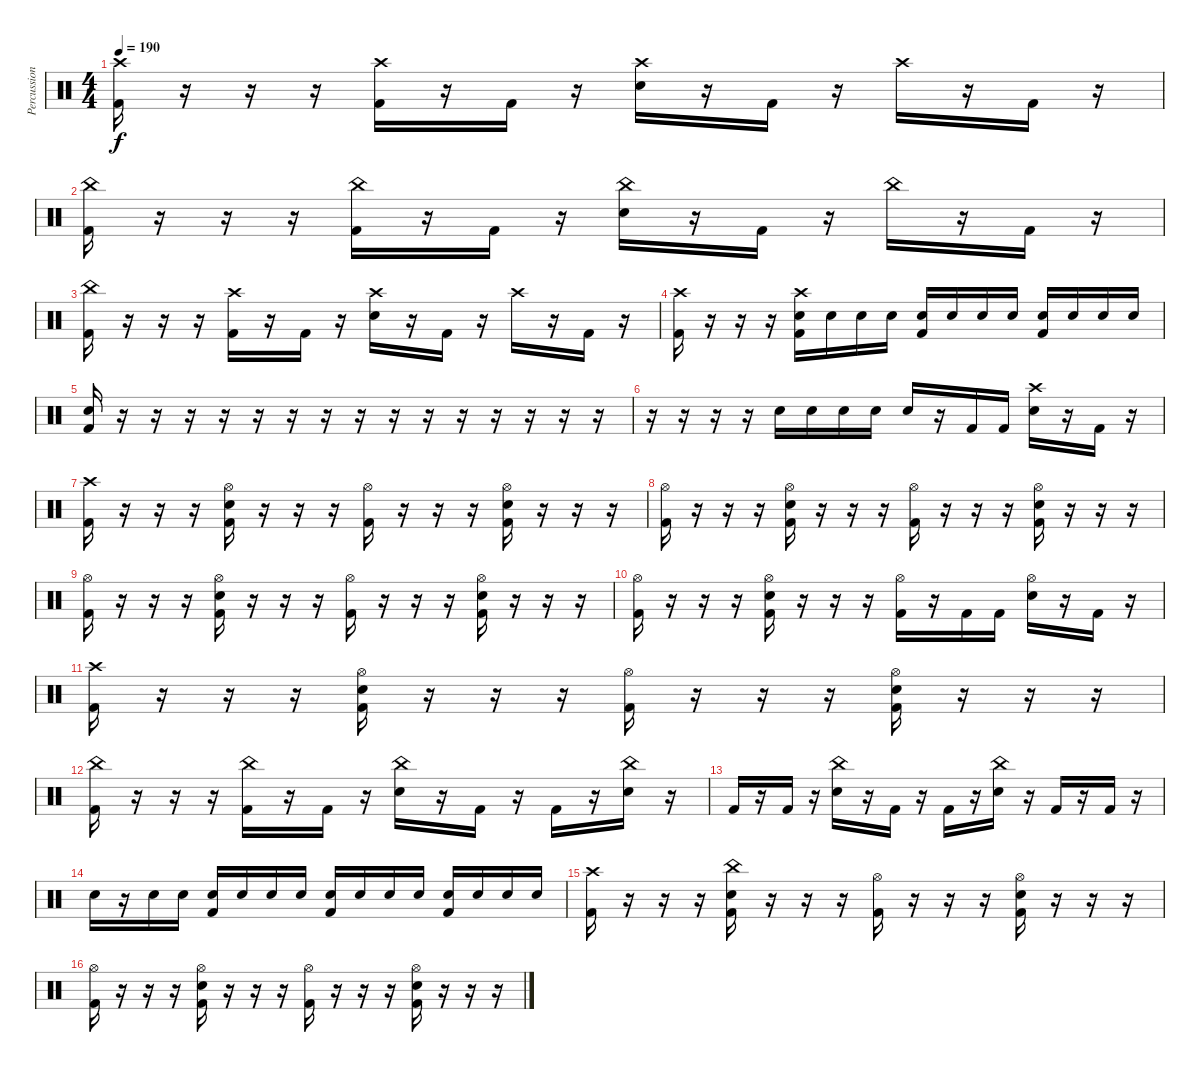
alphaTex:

\track ("Percussion" "Percussion") {instrument percussion}
\staff {score}
\articulation defaults
\ts (4 4)
\tempo 190
\clef neutral
\ks c
("Crash high (hit)" "Kick (hit) 2").16{dy f} r.16 r.16 r.16 ("Crash high (hit)" "Kick (hit) 2").16 r.16 "Kick (hit) 2".16 r.16 ("Crash high (hit)" "Electric Snare (hit)").16 r.16 "Kick (hit) 2".16 r.16 "Crash high (hit)".16 r.16 "Kick (hit) 2".16 r.16 |
("China (hit)" "Kick (hit) 2").16 r.16 r.16 r.16 ("China (hit)" "Kick (hit) 2").16 r.16 "Kick (hit) 2".16 r.16 ("Electric Snare (hit)" "China (hit)").16 r.16 "Kick (hit) 2".16 r.16 "China (hit)".16 r.16 "Kick (hit) 2".16 r.16 |
("China (hit)" "Kick (hit) 2").16 r.16 r.16 r.16 ("Crash high (hit)" "Kick (hit) 2").16 r.16 "Kick (hit) 2".16 r.16 ("Crash high (hit)" "Electric Snare (hit)").16 r.16 "Kick (hit) 2".16 r.16 "Crash high (hit)".16 r.16 "Kick (hit) 2".16 r.16 |
("Crash high (hit)" "Kick (hit) 2").16 r.16 r.16 r.16 ("Crash high (hit)" "Electric Snare (hit)" "Kick (hit) 2").16 "Electric Snare (hit)".16 "Electric Snare (hit)".16 "Electric Snare (hit)".16 ("Electric Snare (hit)" "Kick (hit) 2").16 "Electric Snare (hit)".16 "Electric Snare (hit)".16 "Electric Snare (hit)".16 ("Electric Snare (hit)" "Kick (hit) 2").16 "Electric Snare (hit)".16 "Electric Snare (hit)".16 "Electric Snare (hit)".16 |
("Electric Snare (hit)" "Kick (hit) 2").16 r.16 r.16 r.16 r.16 r.16 r.16 r.16 r.16 r.16 r.16 r.16 r.16 r.16 r.16 r.16 |
r.16 r.16 r.16 r.16 "Electric Snare (hit)".16 "Electric Snare (hit)".16 "Electric Snare (hit)".16 "Electric Snare (hit)".16 "Electric Snare (hit)".16 r.16 "Kick (hit) 2".16 "Kick (hit) 2".16 ("Crash high (hit)" "Electric Snare (hit)").16 r.16 "Kick (hit) 2".16 r.16 |
("Crash high (hit)" "Kick (hit) 2").16 r.16 r.16 r.16 ("Electric Snare (hit)" "Hi-Hat (open)" "Kick (hit) 2").16 r.16 r.16 r.16 ("Hi-Hat (open)" "Kick (hit) 2").16 r.16 r.16 r.16 ("Electric Snare (hit)" "Hi-Hat (open)" "Kick (hit) 2").16 r.16 r.16 r.16 |
("Hi-Hat (open)" "Kick (hit) 2").16 r.16 r.16 r.16 ("Electric Snare (hit)" "Hi-Hat (open)" "Kick (hit) 2").16 r.16 r.16 r.16 ("Hi-Hat (open)" "Kick (hit) 2").16 r.16 r.16 r.16 ("Electric Snare (hit)" "Hi-Hat (open)" "Kick (hit) 2").16 r.16 r.16 r.16 |
("Hi-Hat (open)" "Kick (hit) 2").16 r.16 r.16 r.16 ("Electric Snare (hit)" "Hi-Hat (open)" "Kick (hit) 2").16 r.16 r.16 r.16 ("Hi-Hat (open)" "Kick (hit) 2").16 r.16 r.16 r.16 ("Electric Snare (hit)" "Hi-Hat (open)" "Kick (hit) 2").16 r.16 r.16 r.16 |
("Hi-Hat (open)" "Kick (hit) 2").16 r.16 r.16 r.16 ("Electric Snare (hit)" "Hi-Hat (open)" "Kick (hit) 2").16 r.16 r.16 r.16 ("Hi-Hat (open)" "Kick (hit) 2").16 r.16 "Kick (hit) 2".16 "Kick (hit) 2".16 ("Electric Snare (hit)" "Hi-Hat (open)").16 r.16 "Kick (hit) 2".16 r.16 |
("Crash high (hit)" "Kick (hit) 2").16 r.16 r.16 r.16 ("Electric Snare (hit)" "Hi-Hat (open)" "Kick (hit) 2").16 r.16 r.16 r.16 ("Hi-Hat (open)" "Kick (hit) 2").16 r.16 r.16 r.16 ("Electric Snare (hit)" "Hi-Hat (open)" "Kick (hit) 2").16 r.16 r.16 r.16 |
("China (hit)" "Kick (hit) 2").16 r.16 r.16 r.16 ("China (hit)" "Kick (hit) 2").16 r.16 "Kick (hit) 2".16 r.16 ("Electric Snare (hit)" "China (hit)").16 r.16 "Kick (hit) 2".16 r.16 "Kick (hit) 2".16 r.16 ("Electric Snare (hit)" "China (hit)").16 r.16 |
"Kick (hit) 2".16 r.16 "Kick (hit) 2".16 r.16 ("Electric Snare (hit)" "China (hit)").16 r.16 "Kick (hit) 2".16 r.16 "Kick (hit) 2".16 r.16 ("Electric Snare (hit)" "China (hit)").16 r.16 "Kick (hit) 2".16 r.16 "Kick (hit) 2".16 r.16 |
"Electric Snare (hit)".16 r.16 "Electric Snare (hit)".16 "Electric Snare (hit)".16 ("Electric Snare (hit)" "Kick (hit) 2").16 "Electric Snare (hit)".16 "Electric Snare (hit)".16 "Electric Snare (hit)".16 ("Electric Snare (hit)" "Kick (hit) 2").16 "Electric Snare (hit)".16 "Electric Snare (hit)".16 "Electric Snare (hit)".16 ("Electric Snare (hit)" "Kick (hit) 2").16 "Electric Snare (hit)".16 "Electric Snare (hit)".16 "Electric Snare (hit)".16 |
("Crash high (hit)" "Kick (hit) 2").16 r.16 r.16 r.16 ("Electric Snare (hit)" "China (hit)" "Kick (hit) 2").16 r.16 r.16 r.16 ("Hi-Hat (open)" "Kick (hit) 2").16 r.16 r.16 r.16 ("Electric Snare (hit)" "Hi-Hat (open)" "Kick (hit) 2").16 r.16 r.16 r.16 |
("Hi-Hat (open)" "Kick (hit) 2").16 r.16 r.16 r.16 ("Electric Snare (hit)" "Hi-Hat (open)" "Kick (hit) 2").16 r.16 r.16 r.16 ("Hi-Hat (open)" "Kick (hit) 2").16 r.16 r.16 r.16 ("Electric Snare (hit)" "Hi-Hat (open)" "Kick (hit) 2").16 r.16 r.16 r.16
